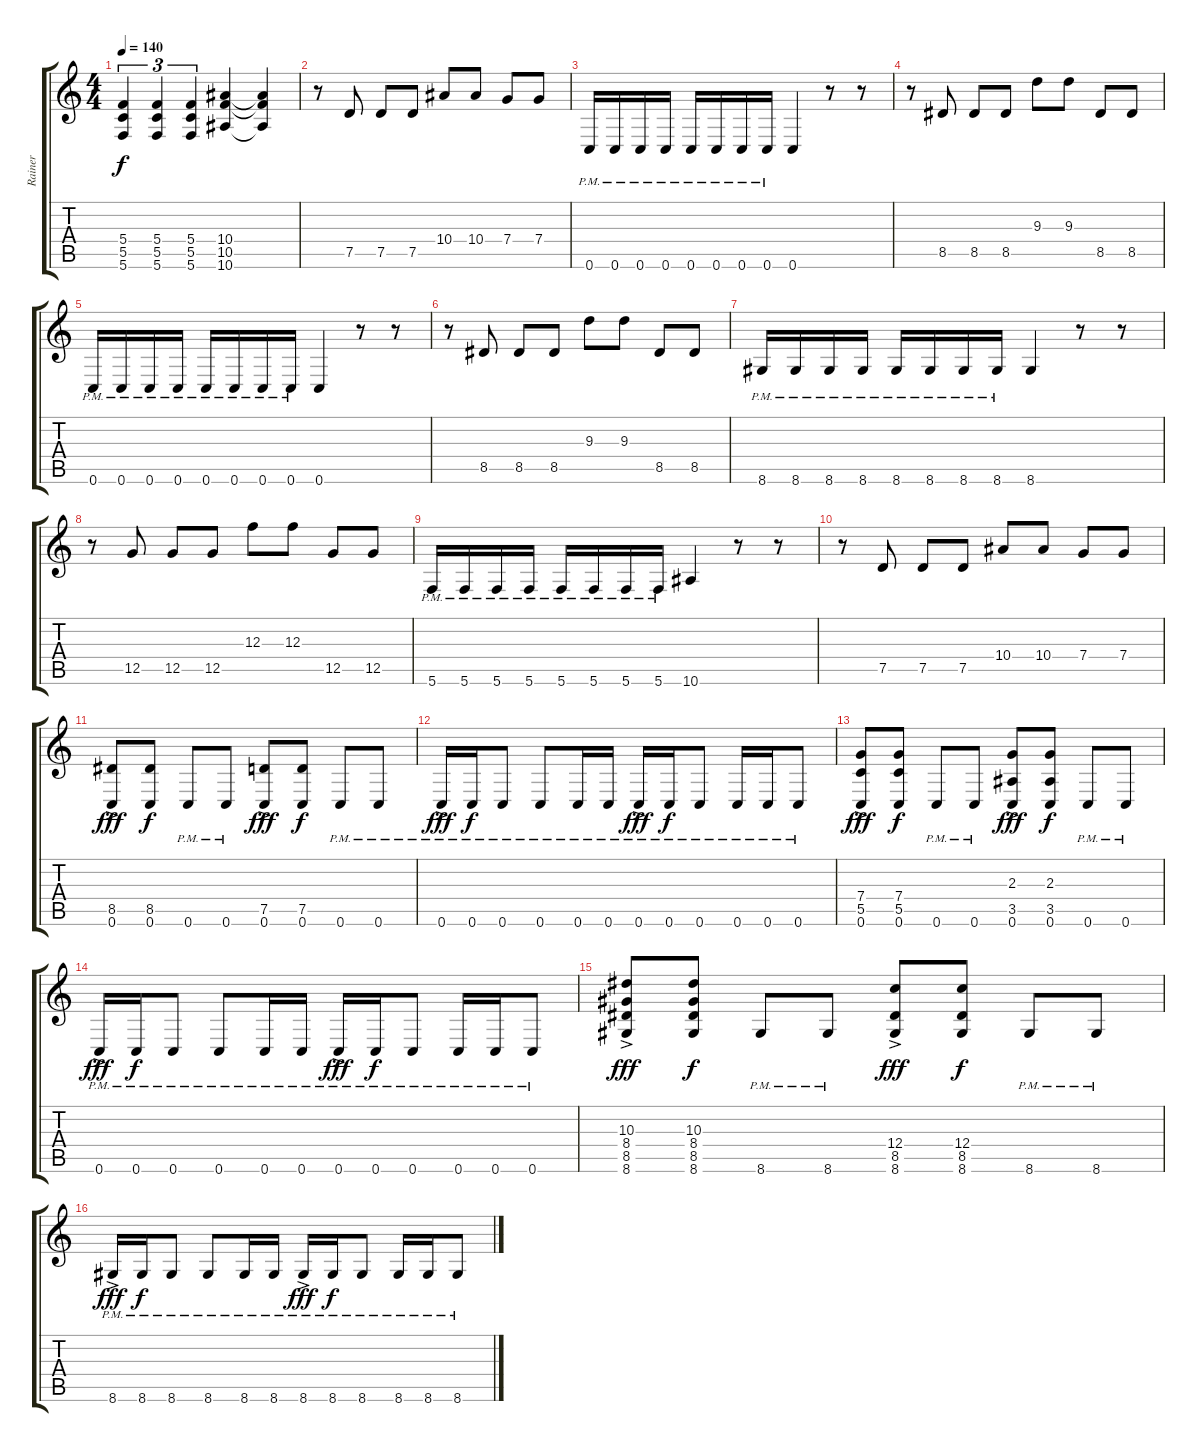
\track ("Rainer" "Rainer") {instrument distortionguitar}
\staff {score tabs}
\tuning (D4 A3 F3 C3 G2 C2) {hide}
\ts (4 4)
\tempo 140
\clef g2
\ks c
(5.4 5.5 5.6).4{tu (3 2) dy f} (5.4 5.5 5.6).4{tu (3 2)} (5.4 5.5 5.6).4{tu (3 2)} (10.4 10.5 10.6).4 (10.4{t} 10.5{t} 10.6{t}).4 |
r.8 7.5.8 7.5.8 7.5.8 10.4.8 10.4.8 7.4.8 7.4.8 |
0.6{pm}.16 0.6{pm}.16 0.6{pm}.16 0.6{pm}.16 0.6{pm}.16 0.6{pm}.16 0.6{pm}.16 0.6{pm}.16 0.6.4 r.8 r.8 |
r.8 8.5.8 8.5.8 8.5.8 9.3.8 9.3.8 8.5.8 8.5.8 |
0.6{pm}.16 0.6{pm}.16 0.6{pm}.16 0.6{pm}.16 0.6{pm}.16 0.6{pm}.16 0.6{pm}.16 0.6{pm}.16 0.6.4 r.8 r.8 |
r.8 8.5.8 8.5.8 8.5.8 9.3.8 9.3.8 8.5.8 8.5.8 |
8.6{pm}.16 8.6{pm}.16 8.6{pm}.16 8.6{pm}.16 8.6{pm}.16 8.6{pm}.16 8.6{pm}.16 8.6{pm}.16 8.6.4 r.8 r.8 |
r.8 12.5.8 12.5.8 12.5.8 12.3.8 12.3.8 12.5.8 12.5.8 |
5.6{pm}.16 5.6{pm}.16 5.6{pm}.16 5.6{pm}.16 5.6{pm}.16 5.6{pm}.16 5.6{pm}.16 5.6{pm}.16 10.6.4 r.8 r.8 |
r.8 7.5.8 7.5.8 7.5.8 10.4.8 10.4.8 7.4.8 7.4.8 |
(8.5 0.6{ac}).8{dy fff} (8.5 0.6).8{dy f} 0.6{pm}.8 0.6{pm}.8 (7.5 0.6{ac}).8{dy fff} (7.5 0.6).8{dy f} 0.6{pm}.8 0.6{pm}.8 |
0.6{ac pm}.16{dy fff} 0.6{pm}.16{dy f} 0.6{pm}.8 0.6{pm}.8 0.6{pm}.16 0.6{pm}.16 0.6{ac pm}.16{dy fff} 0.6{pm}.16{dy f} 0.6{pm}.8 0.6{pm}.16 0.6{pm}.16 0.6{pm}.8 |
(7.4 5.5 0.6{ac}).8{dy fff} (7.4 5.5 0.6).8{dy f} 0.6{pm}.8 0.6{pm}.8 (2.3 3.5 0.6{ac}).8{dy fff} (2.3 3.5 0.6).8{dy f} 0.6{pm}.8 0.6{pm}.8 |
0.6{ac pm}.16{dy fff} 0.6{pm}.16{dy f} 0.6{pm}.8 0.6{pm}.8 0.6{pm}.16 0.6{pm}.16 0.6{ac pm}.16{dy fff} 0.6{pm}.16{dy f} 0.6{pm}.8 0.6{pm}.16 0.6{pm}.16 0.6{pm}.8 |
(10.3 8.4 8.5 8.6{ac}).8{dy fff} (10.3 8.4 8.5 8.6).8{dy f} 8.6{pm}.8 8.6{pm}.8 (12.4 8.5 8.6{ac}).8{dy fff} (12.4 8.5 8.6).8{dy f} 8.6{pm}.8 8.6{pm}.8 |
8.6{ac pm}.16{dy fff} 8.6{pm}.16{dy f} 8.6{pm}.8 8.6{pm}.8 8.6{pm}.16 8.6{pm}.16 8.6{ac pm}.16{dy fff} 8.6{pm}.16{dy f} 8.6{pm}.8 8.6{pm}.16 8.6{pm}.16 8.6{pm}.8
